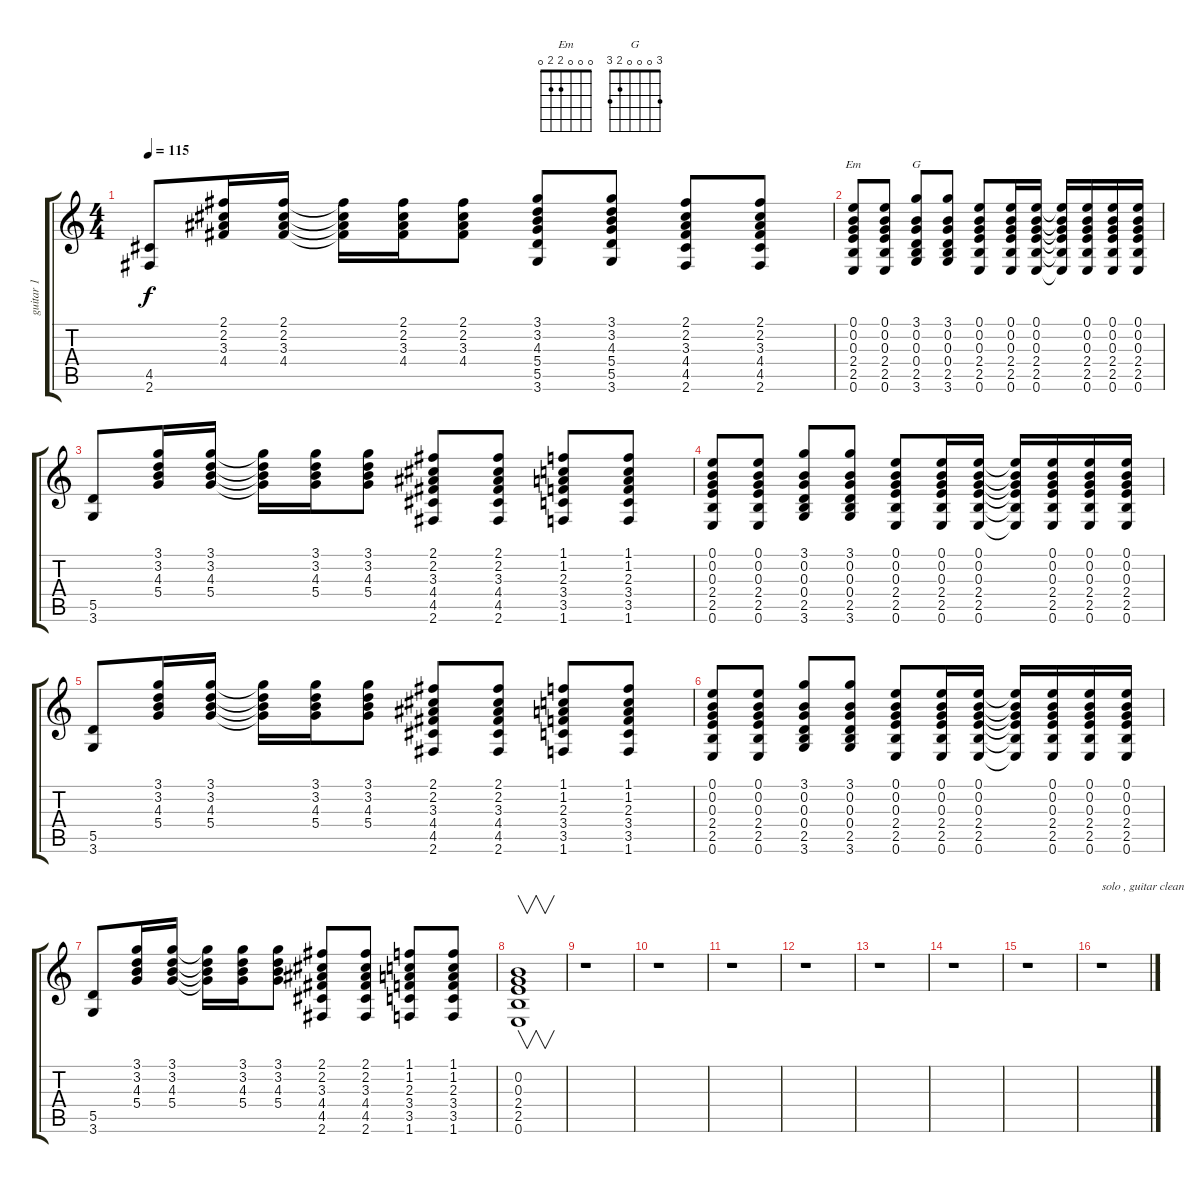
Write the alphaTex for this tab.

\track ("guitar 1" "guitar 1") {instrument electricguitarclean}
\staff {score tabs}
\tuning (E4 B3 G3 D3 A2 E2) {hide}
\chord ("Em" 0 0 0 2 2 0)
\chord ("G" 3 0 0 0 2 3)
\ts (4 4)
\tempo 115
\clef g2
\ks c
(4.5 2.6).8{dy f} (2.1 2.2 3.3 4.4).16 (2.1 2.2 3.3 4.4).16 (2.1{t} 2.2{t} 3.3{t} 4.4{t}).16 (2.1 2.2 3.3 4.4).16 (2.1 2.2 3.3 4.4).8 (3.1 3.2 4.3 5.4 5.5 3.6).8 (3.1 3.2 4.3 5.4 5.5 3.6).8 (2.1 2.2 3.3 4.4 4.5 2.6).8 (2.1 2.2 3.3 4.4 4.5 2.6).8 |
(0.1 0.2 0.3 2.4 2.5 0.6).8{ch "Em"} (0.1 0.2 0.3 2.4 2.5 0.6).8 (3.1 0.2 0.3 0.4 2.5 3.6).8{ch "G"} (3.1 0.2 0.3 0.4 2.5 3.6).8 (0.1 0.2 0.3 2.4 2.5 0.6).8 (0.1 0.2 0.3 2.4 2.5 0.6).16 (0.1 0.2 0.3 2.4 2.5 0.6).16 (0.1{t} 0.2{t} 0.3{t} 2.4{t} 2.5{t} 0.6{t}).16 (0.1 0.2 0.3 2.4 2.5 0.6).16 (0.1 0.2 0.3 2.4 2.5 0.6).16 (0.1 0.2 0.3 2.4 2.5 0.6).16 |
(5.5 3.6).8 (3.1 3.2 4.3 5.4).16 (3.1 3.2 4.3 5.4).16 (3.1{t} 3.2{t} 4.3{t} 5.4{t}).16 (3.1 3.2 4.3 5.4).16 (3.1 3.2 4.3 5.4).8 (2.1 2.2 3.3 4.4 4.5 2.6).8 (2.1 2.2 3.3 4.4 4.5 2.6).8 (1.1 1.2 2.3 3.4 3.5 1.6).8 (1.1 1.2 2.3 3.4 3.5 1.6).8 |
(0.1 0.2 0.3 2.4 2.5 0.6).8 (0.1 0.2 0.3 2.4 2.5 0.6).8 (3.1 0.2 0.3 0.4 2.5 3.6).8 (3.1 0.2 0.3 0.4 2.5 3.6).8 (0.1 0.2 0.3 2.4 2.5 0.6).8 (0.1 0.2 0.3 2.4 2.5 0.6).16 (0.1 0.2 0.3 2.4 2.5 0.6).16 (0.1{t} 0.2{t} 0.3{t} 2.4{t} 2.5{t} 0.6{t}).16 (0.1 0.2 0.3 2.4 2.5 0.6).16 (0.1 0.2 0.3 2.4 2.5 0.6).16 (0.1 0.2 0.3 2.4 2.5 0.6).16 |
(5.5 3.6).8 (3.1 3.2 4.3 5.4).16 (3.1 3.2 4.3 5.4).16 (3.1{t} 3.2{t} 4.3{t} 5.4{t}).16 (3.1 3.2 4.3 5.4).16 (3.1 3.2 4.3 5.4).8 (2.1 2.2 3.3 4.4 4.5 2.6).8 (2.1 2.2 3.3 4.4 4.5 2.6).8 (1.1 1.2 2.3 3.4 3.5 1.6).8 (1.1 1.2 2.3 3.4 3.5 1.6).8 |
(0.1 0.2 0.3 2.4 2.5 0.6).8 (0.1 0.2 0.3 2.4 2.5 0.6).8 (3.1 0.2 0.3 0.4 2.5 3.6).8 (3.1 0.2 0.3 0.4 2.5 3.6).8 (0.1 0.2 0.3 2.4 2.5 0.6).8 (0.1 0.2 0.3 2.4 2.5 0.6).16 (0.1 0.2 0.3 2.4 2.5 0.6).16 (0.1{t} 0.2{t} 0.3{t} 2.4{t} 2.5{t} 0.6{t}).16 (0.1 0.2 0.3 2.4 2.5 0.6).16 (0.1 0.2 0.3 2.4 2.5 0.6).16 (0.1 0.2 0.3 2.4 2.5 0.6).16 |
(5.5 3.6).8 (3.1 3.2 4.3 5.4).16 (3.1 3.2 4.3 5.4).16 (3.1{t} 3.2{t} 4.3{t} 5.4{t}).16 (3.1 3.2 4.3 5.4).16 (3.1 3.2 4.3 5.4).8 (2.1 2.2 3.3 4.4 4.5 2.6).8 (2.1 2.2 3.3 4.4 4.5 2.6).8 (1.1 1.2 2.3 3.4 3.5 1.6).8 (1.1 1.2 2.3 3.4 3.5 1.6).8 |
(0.2 0.3 2.4 2.5 0.6).1{v} |
r.1 |
r.1 |
r.1 |
r.1 |
r.1 |
r.1 |
r.1 |
r.1{txt "solo , guitar clean"}
